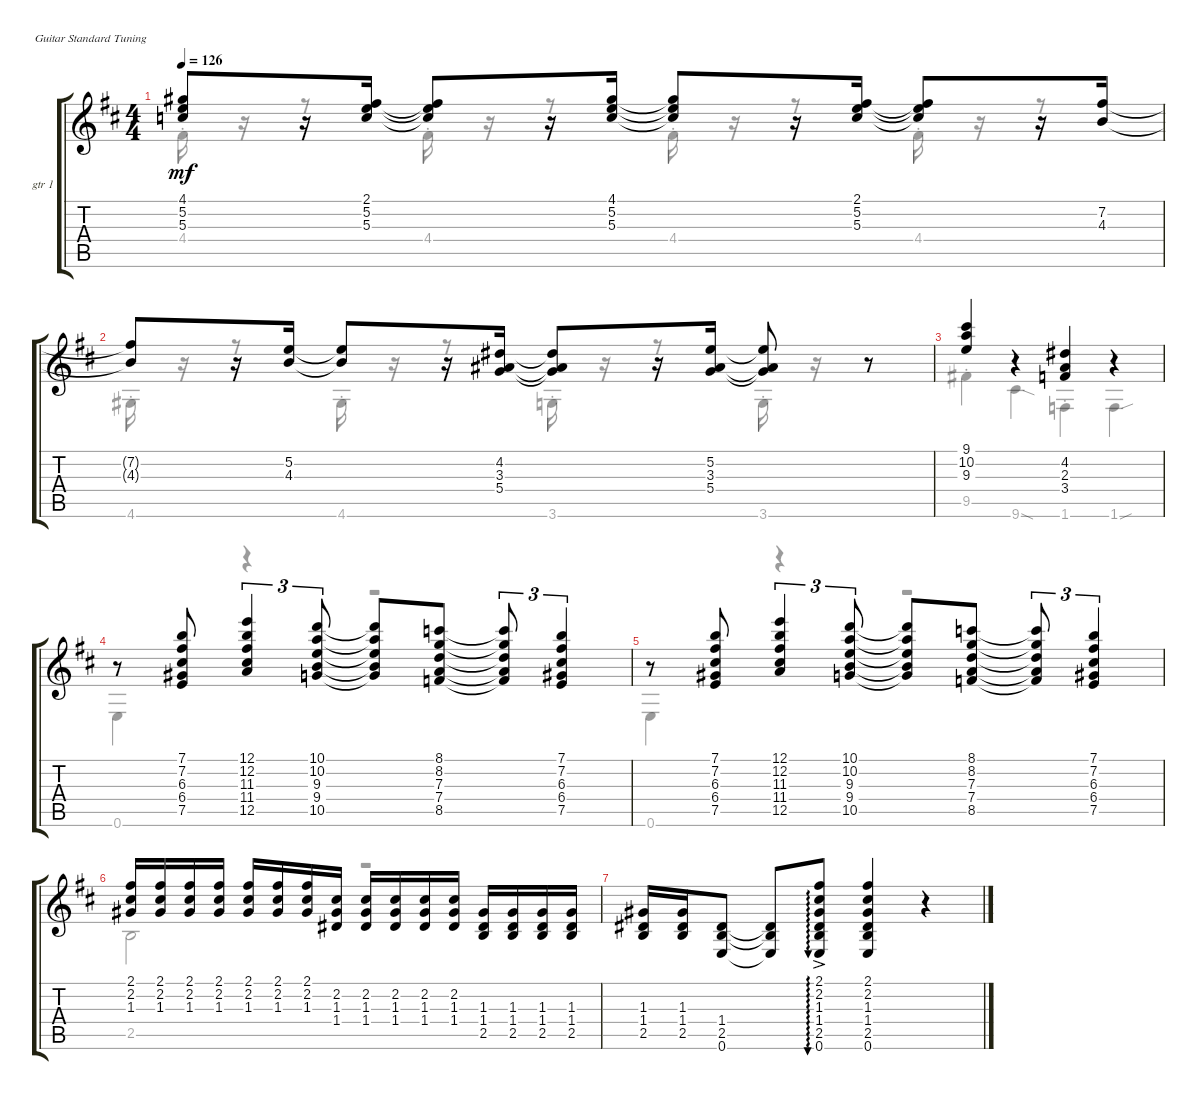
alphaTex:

\bracketExtendMode groupsimilarinstruments
\firstSystemTrackNameOrientation horizontal
\otherSystemsTrackNameOrientation horizontal
\track ("gtr 1" "gtr 1") {instrument acousticguitarnylon}
\staff {score tabs}
\tuning (E4 B3 G3 D3 A2 E2)
\voice
\ts (4 4)
\tempo 126
\clef g2
\ks d
(4.1{t} 5.2{t} 5.3{t}).8{dy mf} r.16 (2.1 5.2 5.3).16 (2.1{t} 5.2{t} 5.3{t}).8 r.16 (4.1 5.2 5.3).16 (4.1{t} 5.2{t} 5.3{t}).8 r.16 (2.1 5.2 5.3).16 (2.1{t} 5.2{t} 5.3{t}).8 r.16 (7.2 4.3).16 |
(7.2{t} 4.3{t}).8 r.16 (5.2 4.3).16 (5.2{t} 4.3{t}).8 r.16 (4.2 3.3 5.4).16 (4.2{t} 3.3{t} 5.4{t}).8 r.16 (5.2 3.3 5.4).16 (5.2{t} 3.3{t} 5.4{t}).8 r.8 |
(9.1 10.2 9.3).4 r.4 (4.2 2.3 3.4).4 r.4 |
r.8 (7.1 7.2 6.3 6.4 7.5).8 (12.1 12.2 11.3 11.4 12.5).4{tu (3 2)} (10.1 10.2 9.3 9.4 10.5).8{tu (3 2)} (10.1{t} 10.2{t} 9.3{t} 9.4{t} 10.5{t}).8 (8.1 8.2 7.3 7.4 8.5).8 (8.1{t} 8.2{t} 7.3{t} 7.4{t} 8.5{t}).8{tu (3 2)} (7.1 7.2 6.3 6.4 7.5).4{tu (3 2)} |
r.8 (7.1 7.2 6.3 6.4 7.5).8 (12.1 12.2 11.3 11.4 12.5).4{tu (3 2)} (10.1 10.2 9.3 9.4 10.5).8{tu (3 2)} (10.1{t} 10.2{t} 9.3{t} 9.4{t} 10.5{t}).8 (8.1 8.2 7.3 7.4 8.5).8 (8.1{t} 8.2{t} 7.3{t} 7.4{t} 8.5{t}).8{tu (3 2)} (7.1 7.2 6.3 6.4 7.5).4{tu (3 2)} |
(2.1 2.2 1.3).16 (2.1 2.2 1.3).16 (2.1 2.2 1.3).16 (2.1 2.2 1.3).16 (2.1 2.2 1.3).16 (2.1 2.2 1.3).16 (2.1 2.2 1.3).16 (2.2 1.3 1.4).16 (2.2 1.3 1.4).16 (2.2 1.3 1.4).16 (2.2 1.3 1.4).16 (2.2 1.3 1.4).16 (1.3 1.4 2.5).16 (1.3 1.4 2.5).16 (1.3 1.4 2.5).16 (1.3 1.4 2.5).16 |
(1.3 1.4 2.5).16 (1.3 1.4 2.5).16 (1.4 2.5 0.6).8 (1.4{t} 2.5{t} 0.6{t}).8 (2.1{ac} 2.2{ac} 1.3{ac} 1.4{ac} 2.5{ac} 0.6{ac}).8{au 0} (2.1 2.2 1.3 1.4 2.5 0.6).4 r.4
\voice
\clef g2
\ottava regular
\simile none
\ks d
4.4{st}.16{dy mf} r.16 r.8 4.4{st}.16 r.16 r.8 4.4{st}.16 r.16 r.8 4.4{st}.16 r.16 r.8 |
4.6{st}.16 r.16 r.8 4.6{st}.16 r.16 r.8 3.6{st}.16 r.16 r.8 3.6{st}.16 r.16 r.8 |
9.5{st}.4 9.6{sod}.4 1.6{st}.4 1.6{sou}.4 |
0.6.4 r.4 r.2 |
0.6.4 r.4 r.2 |
2.5.2 r.2 |
